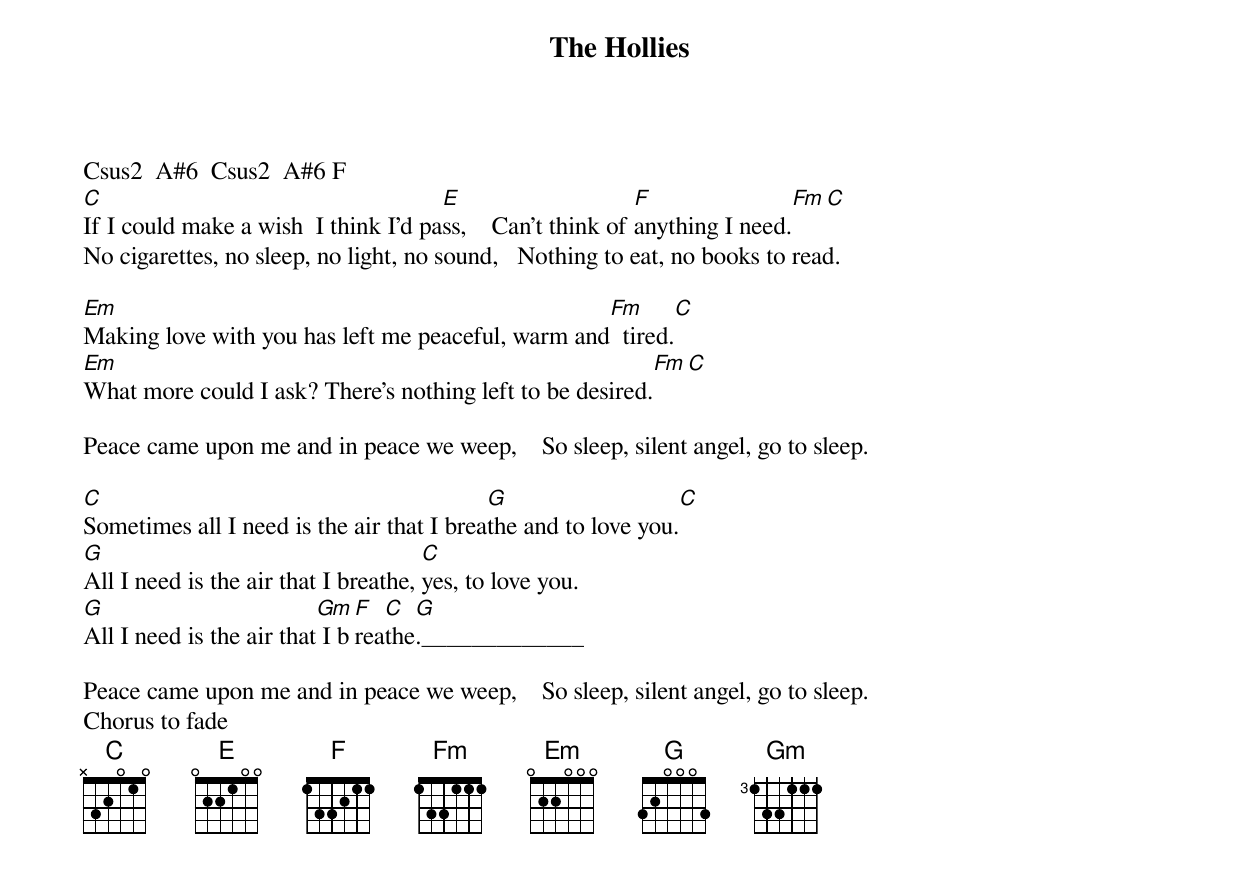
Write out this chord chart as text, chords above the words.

The Hollies
Csus2  A#6  Csus2  A#6 F
C                                     E                     F                        Fm             C
If I could make a wish  I think I'd pass,    Can't think of anything I need.
No cigarettes, no sleep, no light, no sound,   Nothing to eat, no books to read.

Em                                                 Fm                            C
Making love with you has left me peaceful, warm and  tired.
Em                                                           Fm              C
What more could I ask? There's nothing left to be desired.

Peace came upon me and in peace we weep,    So sleep, silent angel, go to sleep.

C                                          G                                    C
Sometimes all I need is the air that I breathe and to love you.
G                                     C
All I need is the air that I breathe, yes, to love you.
G                         Gm  F  C  G
All I need is the air that I breathe._____________

Peace came upon me and in peace we weep,    So sleep, silent angel, go to sleep.
Chorus to fade
